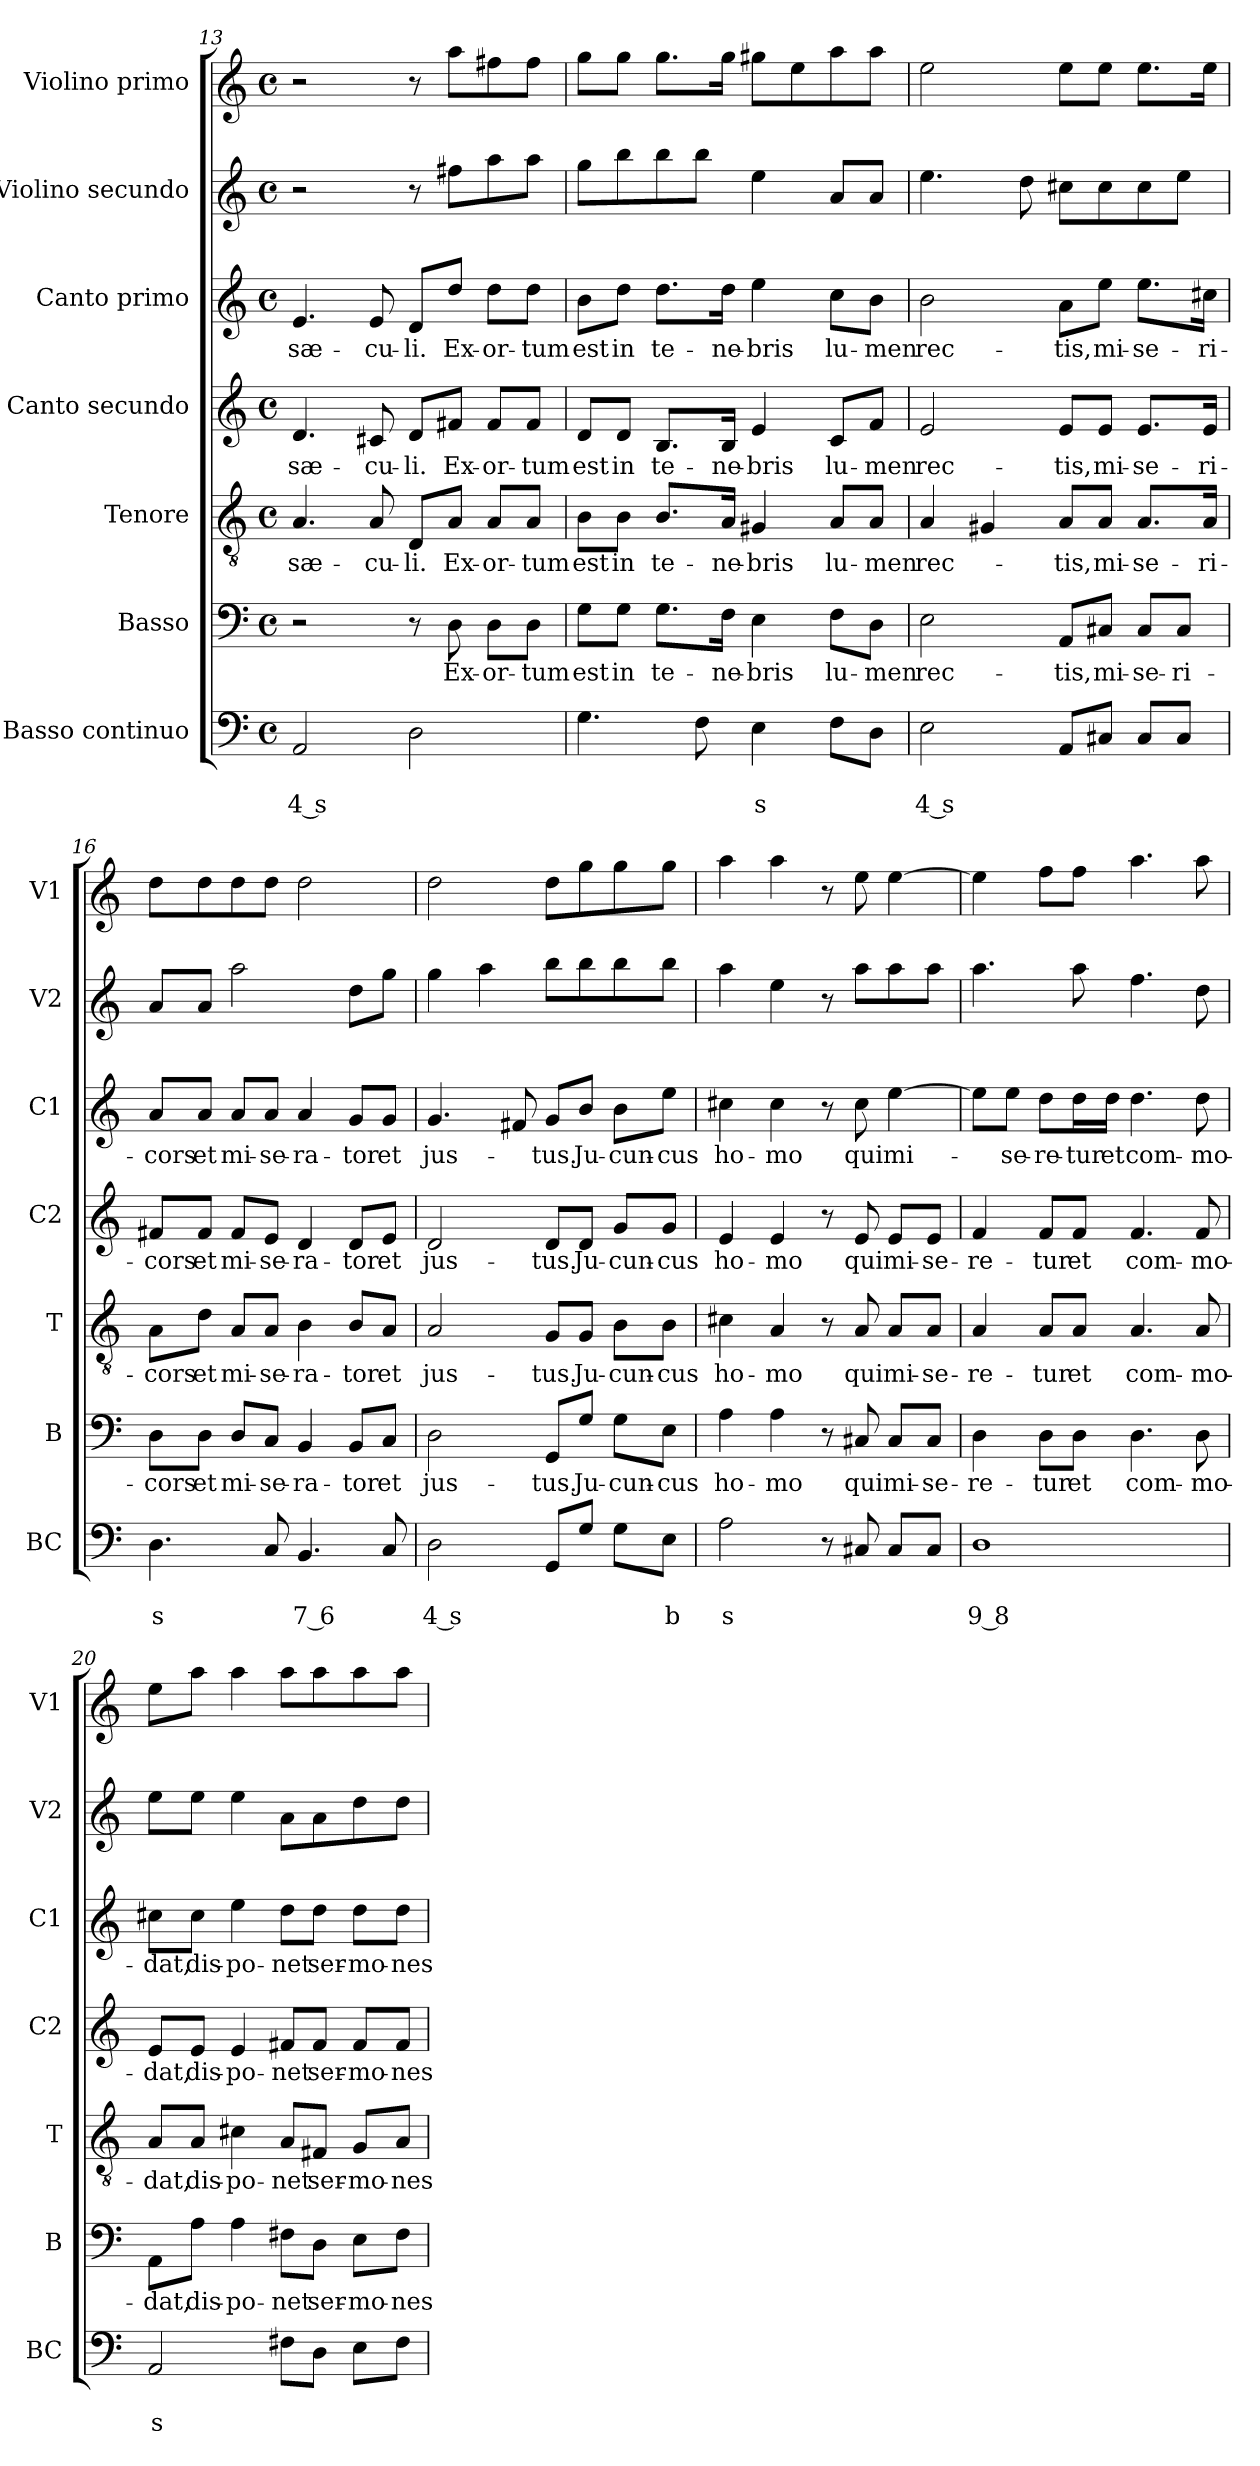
**kern	**text	**text	**kern	**text	**kern	**text	**kern	**text	**kern	**text	**kern	**kern
*part7	*part7	*part7	*part6	*part6	*part5	*part5	*part4	*part4	*part3	*part3	*part2	*part1
*staff7	*staff7	*staff7	*staff6	*staff6	*staff5	*staff5	*staff4	*staff4	*staff3	*staff3	*staff2	*staff1
*I"Basso continuo	*	*	*I"Basso	*	*I"Tenore	*	*I"Canto secundo	*	*I"Canto primo	*	*I"Violino secundo	*I"Violino primo
*I'BC	*	*	*I'B	*	*I'T	*	*I'C2	*	*I'C1	*	*I'V2	*I'V1
!!LO:PB:g=z
*clefF4	*	*	*clefF4	*	*clefGv2	*	*clefG2	*	*clefG2	*	*clefG2	*clefG2
*k[]	*	*	*k[]	*	*k[]	*	*k[]	*	*k[]	*	*k[]	*k[]
*C:	*	*	*C:	*	*C:	*	*C:	*	*C:	*	*C:	*C:
*M4/4	*	*	*M4/4	*	*M4/4	*	*M4/4	*	*M4/4	*	*M4/4	*M4/4
*met(c)	*	*	*met(c)	*	*met(c)	*	*met(c)	*	*met(c)	*	*met(c)	*met(c)
=13	=13	=13	=13	=13	=13	=13	=13	=13	=13	=13	=13	=13
!	!	!LO:LY:b	!	!	!	!LO:LY:b	!	!LO:LY:b	!	!LO:LY:b	!	!
2AA/	.	4 s	2r	.	4.A/	sæ-	4.d/	sæ-	4.e/	sæ-	2r	2r
!	!	!	!	!	!	!LO:LY:b	!	!LO:LY:b	!	!LO:LY:b	!	!
.	.	.	.	.	8A/	-cu-	8c#X/	-cu-	8e/	-cu-	.	.
!	!	!	!	!	!	!LO:LY:b	!	!LO:LY:b	!	!LO:LY:b	!	!
2D\	.	.	8r	.	8D/L	-li.	8d/L	-li.	8d/L	-li.	8r	8r
!	!	!	!	!LO:LY:b	!	!LO:LY:b	!	!LO:LY:b	!	!LO:LY:b	!	!
.	.	.	8D\	Ex-	8A/J	Ex-	8f#X/J	Ex-	8dd/J	Ex-	8ff#X\L	8aa\L
!	!	!	!	!LO:LY:b	!	!LO:LY:b	!	!LO:LY:b	!	!LO:LY:b	!	!
.	.	.	8D\L	-or-	8A/L	-or-	8f#/L	-or-	8dd\L	-or-	8aa\	8ff#X\
!	!	!	!	!LO:LY:b	!	!LO:LY:b	!	!LO:LY:b	!	!LO:LY:b	!	!
.	.	.	8D\J	-tum	8A/J	-tum	8f#/J	-tum	8dd\J	-tum	8aa\J	8ff#\J
=14	=14	=14	=14	=14	=14	=14	=14	=14	=14	=14	=14	=14
!	!	!	!	!LO:LY:b	!	!LO:LY:b	!	!LO:LY:b	!	!LO:LY:b	!	!
4.G\	.	.	8G\L	est	8B\L	est	8d/L	est	8b\L	est	8gg\L	8gg\L
!	!	!	!	!LO:LY:b	!	!LO:LY:b	!	!LO:LY:b	!	!LO:LY:b	!	!
.	.	.	8G\J	in	8B\J	in	8d/J	in	8dd\J	in	8bb\	8gg\J
!	!	!	!	!LO:LY:b	!	!LO:LY:b	!	!LO:LY:b	!	!LO:LY:b	!	!
.	.	.	8.G\L	te-	8.B/L	te-	8.B/L	te-	8.dd\L	te-	8bb\	8.gg\L
8F\	.	.	.	.	.	.	.	.	.	.	8bb\J	.
!	!	!	!	!LO:LY:b	!	!LO:LY:b	!	!LO:LY:b	!	!LO:LY:b	!	!
.	.	.	16F\Jk	-ne-	16A/Jk	-ne-	16B/Jk	-ne-	16dd\Jk	-ne-	.	16gg\Jk
!	!	!LO:LY:b	!	!LO:LY:b	!	!LO:LY:b	!	!LO:LY:b	!	!LO:LY:b	!	!
4E\	.	s	4E\	-bris	4G#X/	-bris	4e/	-bris	4ee\	-bris	4ee\	8gg#X\L
.	.	.	.	.	.	.	.	.	.	.	.	8ee\
!	!	!	!	!LO:LY:b	!	!LO:LY:b	!	!LO:LY:b	!	!LO:LY:b	!	!
8F\L	.	.	8F\L	lu-	8A/L	lu-	8c/L	lu-	8cc\L	lu-	8a/L	8aa\
!	!	!	!	!LO:LY:b	!	!LO:LY:b	!	!LO:LY:b	!	!LO:LY:b	!	!
8D\J	.	.	8D\J	-men	8A/J	-men	8f/J	-men	8b\J	-men	8a/J	8aa\J
=15	=15	=15	=15	=15	=15	=15	=15	=15	=15	=15	=15	=15
!	!	!LO:LY:b	!	!LO:LY:b	!	!LO:LY:b	!	!LO:LY:b	!	!LO:LY:b	!	!
2E\	.	4 s	2E\	rec-	4A/	rec-	2e/	rec-	2b\	rec-	4.ee\	2ee\
.	.	.	.	.	4G#X/	.	.	.	.	.	.	.
.	.	.	.	.	.	.	.	.	.	.	8dd\	.
!	!	!	!	!LO:LY:b	!	!LO:LY:b	!	!LO:LY:b	!	!LO:LY:b	!	!
8AA/L	.	.	8AA/L	-tis,	8A/L	-tis,	8e/L	-tis,	8a\L	-tis,	8cc#X\L	8ee\L
!	!	!	!	!LO:LY:b	!	!LO:LY:b	!	!LO:LY:b	!	!LO:LY:b	!	!
8C#X/J	.	.	8C#X/J	mi-	8A/J	mi-	8e/J	mi-	8ee\J	mi-	8cc#\	8ee\J
!	!	!	!	!LO:LY:b	!	!LO:LY:b	!	!LO:LY:b	!	!LO:LY:b	!	!
8C#/L	.	.	8C#/L	-se-	8.A/L	-se-	8.e/L	-se-	8.ee\L	-se-	8cc#\	8.ee\L
!	!	!	!	!LO:LY:b	!	!	!	!	!	!	!	!
8C#/J	.	.	8C#/J	-ri-	.	.	.	.	.	.	8ee\J	.
!	!	!	!	!	!	!LO:LY:b	!	!LO:LY:b	!	!LO:LY:b	!	!
.	.	.	.	.	16A/Jk	-ri-	16e/Jk	-ri-	16cc#X\Jk	-ri-	.	16ee\Jk
=16	=16	=16	=16	=16	=16	=16	=16	=16	=16	=16	=16	=16
!	!	!LO:LY:b	!	!LO:LY:b	!	!LO:LY:b	!	!LO:LY:b	!	!LO:LY:b	!	!
4.D\	.	s	8D\L	-cors	8A\L	-cors	8f#X/L	-cors	8a/L	-cors	8a/L	8dd\L
!	!	!	!	!LO:LY:b	!	!LO:LY:b	!	!LO:LY:b	!	!LO:LY:b	!	!
.	.	.	8D\J	et	8d\J	et	8f#/J	et	8a/J	et	8a/J	8dd\
!	!	!	!	!LO:LY:b	!	!LO:LY:b	!	!LO:LY:b	!	!LO:LY:b	!	!
.	.	.	8D/L	mi-	8A/L	mi-	8f#/L	mi-	8a/L	mi-	2aa\	8dd\
!	!	!	!	!LO:LY:b	!	!LO:LY:b	!	!LO:LY:b	!	!LO:LY:b	!	!
8C/	.	.	8C/J	-se-	8A/J	-se-	8e/J	-se-	8a/J	-se-	.	8dd\J
!	!	!LO:LY:b	!	!LO:LY:b	!	!LO:LY:b	!	!LO:LY:b	!	!LO:LY:b	!	!
4.BB/	.	7 6	4BB/	-ra-	4B\	-ra-	4d/	-ra-	4a/	-ra-	.	2dd\
!	!	!	!	!LO:LY:b	!	!LO:LY:b	!	!LO:LY:b	!	!LO:LY:b	!	!
.	.	.	8BB/L	-tor	8B/L	-tor	8d/L	-tor	8g/L	-tor	8dd\L	.
!	!	!	!	!LO:LY:b	!	!LO:LY:b	!	!LO:LY:b	!	!LO:LY:b	!	!
8C/	.	.	8C/J	et	8A/J	et	8e/J	et	8g/J	et	8gg\J	.
!!LO:LB:g=z
=17	=17	=17	=17	=17	=17	=17	=17	=17	=17	=17	=17	=17
!	!	!LO:LY:b	!	!LO:LY:b	!	!LO:LY:b	!	!LO:LY:b	!	!LO:LY:b	!	!
2D\	.	4 s	2D\	jus-	2A/	jus-	2d/	jus-	4.g/	jus-	4gg\	2dd\
.	.	.	.	.	.	.	.	.	.	.	4aa\	.
.	.	.	.	.	.	.	.	.	8f#X/	.	.	.
!	!	!	!	!LO:LY:b	!	!LO:LY:b	!	!LO:LY:b	!	!LO:LY:b	!	!
8GG/L	.	.	8GG/L	-tus.	8G/L	-tus.	8d/L	-tus.	8g/L	-tus.	8bb\L	8dd\L
!	!	!	!	!LO:LY:b	!	!LO:LY:b	!	!LO:LY:b	!	!LO:LY:b	!	!
8G/J	.	.	8G/J	Ju-	8G/J	Ju-	8d/J	Ju-	8b/J	Ju-	8bb\	8gg\
!	!	!	!	!LO:LY:b	!	!LO:LY:b	!	!LO:LY:b	!	!LO:LY:b	!	!
8G\L	.	.	8G\L	-cun-	8B\L	-cun-	8g/L	-cun-	8b\L	-cun-	8bb\	8gg\
!	!	!LO:LY:b	!	!LO:LY:b	!	!LO:LY:b	!	!LO:LY:b	!	!LO:LY:b	!	!
8E\J	.	b	8E\J	-cus	8B\J	-cus	8g/J	-cus	8ee\J	-cus	8bb\J	8gg\J
=18	=18	=18	=18	=18	=18	=18	=18	=18	=18	=18	=18	=18
!	!	!LO:LY:b	!	!LO:LY:b	!	!LO:LY:b	!	!LO:LY:b	!	!LO:LY:b	!	!
2A\	.	s	4A\	ho-	4c#X\	ho-	4e/	ho-	4cc#X\	ho-	4aa\	4aa\
!	!	!	!	!LO:LY:b	!	!LO:LY:b	!	!LO:LY:b	!	!LO:LY:b	!	!
.	.	.	4A\	-mo	4A/	-mo	4e/	-mo	4cc#\	-mo	4ee\	4aa\
8r	.	.	8r	.	8r	.	8r	.	8r	.	8r	8r
!	!	!	!	!LO:LY:b	!	!LO:LY:b	!	!LO:LY:b	!	!LO:LY:b	!	!
8C#X/	.	.	8C#X/	qui	8A/	qui	8e/	qui	8cc#\	qui	8aa\L	8ee\
!	!	!	!	!LO:LY:b	!	!LO:LY:b	!	!LO:LY:b	!	!LO:LY:b	!	!
8C#/L	.	.	8C#/L	mi-	8A/L	mi-	8e/L	mi-	[4ee\	mi-	8aa\	[4ee\
!	!	!	!	!LO:LY:b	!	!LO:LY:b	!	!LO:LY:b	!	!	!	!
8C#/J	.	.	8C#/J	-se-	8A/J	-se-	8e/J	-se-	.	.	8aa\J	.
=19	=19	=19	=19	=19	=19	=19	=19	=19	=19	=19	=19	=19
!	!	!LO:LY:b	!	!LO:LY:b	!	!LO:LY:b	!	!LO:LY:b	!	!	!	!
1D	.	9 8	4D\	-re-	4A/	-re-	4f/	-re-	8ee\L]	.	4.aa\	4ee\]
!	!	!	!	!	!	!	!	!	!	!LO:LY:b	!	!
.	.	.	.	.	.	.	.	.	8ee\J	-se-	.	.
!	!	!	!	!LO:LY:b	!	!LO:LY:b	!	!LO:LY:b	!	!LO:LY:b	!	!
.	.	.	8D\L	-tur	8A/L	-tur	8f/L	-tur	8dd\L	-re-	.	8ff\L
!	!	!	!	!LO:LY:b	!	!LO:LY:b	!	!LO:LY:b	!	!LO:LY:b	!	!
.	.	.	8D\J	et	8A/J	et	8f/J	et	16dd\L	-tur	8aa\	8ff\J
!	!	!	!	!	!	!	!	!	!	!LO:LY:b	!	!
.	.	.	.	.	.	.	.	.	16dd\JJ	et	.	.
!	!	!	!	!LO:LY:b	!	!LO:LY:b	!	!LO:LY:b	!	!LO:LY:b	!	!
.	.	.	4.D\	com-	4.A/	com-	4.f/	com-	4.dd\	com-	4.ff\	4.aa\
!	!	!	!	!LO:LY:b	!	!LO:LY:b	!	!LO:LY:b	!	!LO:LY:b	!	!
.	.	.	8D\	-mo-	8A/	-mo-	8f/	-mo-	8dd\	-mo-	8dd\	8aa\
=20	=20	=20	=20	=20	=20	=20	=20	=20	=20	=20	=20	=20
!	!	!LO:LY:b	!	!LO:LY:b	!	!LO:LY:b	!	!LO:LY:b	!	!LO:LY:b	!	!
2AA/	.	s	8AA\L	-dat,	8A/L	-dat,	8e/L	-dat,	8cc#X\L	-dat,	8ee\L	8ee\L
!	!	!	!	!LO:LY:b	!	!LO:LY:b	!	!LO:LY:b	!	!LO:LY:b	!	!
.	.	.	8A\J	dis-	8A/J	dis-	8e/J	dis-	8cc#\J	dis-	8ee\J	8aa\J
!	!	!	!	!LO:LY:b	!	!LO:LY:b	!	!LO:LY:b	!	!LO:LY:b	!	!
.	.	.	4A\	-po-	4c#X\	-po-	4e/	-po-	4ee\	-po-	4ee\	4aa\
!	!	!	!	!LO:LY:b	!	!LO:LY:b	!	!LO:LY:b	!	!LO:LY:b	!	!
8F#X\L	.	.	8F#X\L	-net	8A/L	-net	8f#X/L	-net	8dd\L	-net	8a\L	8aa\L
!	!	!	!	!LO:LY:b	!	!LO:LY:b	!	!LO:LY:b	!	!LO:LY:b	!	!
8D\J	.	.	8D\J	ser-	8F#X/J	ser-	8f#/J	ser-	8dd\J	ser-	8a\	8aa\
!	!	!	!	!LO:LY:b	!	!LO:LY:b	!	!LO:LY:b	!	!LO:LY:b	!	!
8E\L	.	.	8E\L	-mo-	8G/L	-mo-	8f#/L	-mo-	8dd\L	-mo-	8dd\	8aa\
!	!	!	!	!LO:LY:b	!	!LO:LY:b	!	!LO:LY:b	!	!LO:LY:b	!	!
8F#\J	.	.	8F#\J	-nes	8A/J	-nes	8f#/J	-nes	8dd\J	-nes	8dd\J	8aa\J
=	=	=	=	=	=	=	=	=	=	=	=	=
*-	*-	*-	*-	*-	*-	*-	*-	*-	*-	*-	*-	*-
